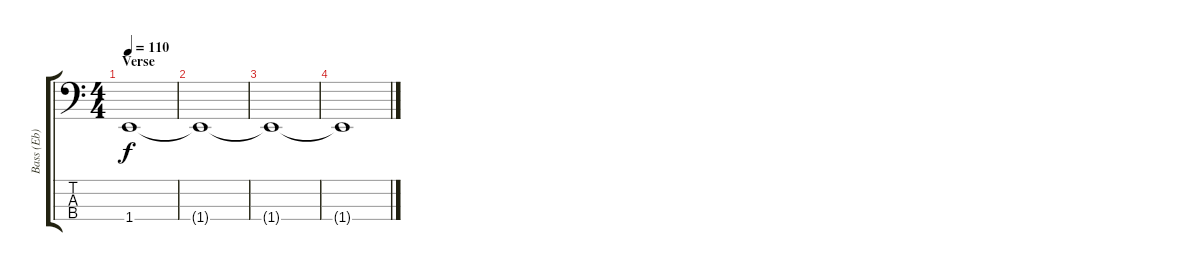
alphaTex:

\track ("Bass (Eb)" "Bass (Eb)") {instrument electricbassfinger}
\staff {score tabs}
\tuning (Gb2 Db2 Ab1 Eb1) {hide}
\ts (4 4)
\section ("" "Verse")
\tempo 110
\clef f4
\ks c
1.4{t}.1{dy f} |
1.4{t}.1 |
1.4{t}.1{volume 0} |
1.4{t}.1
